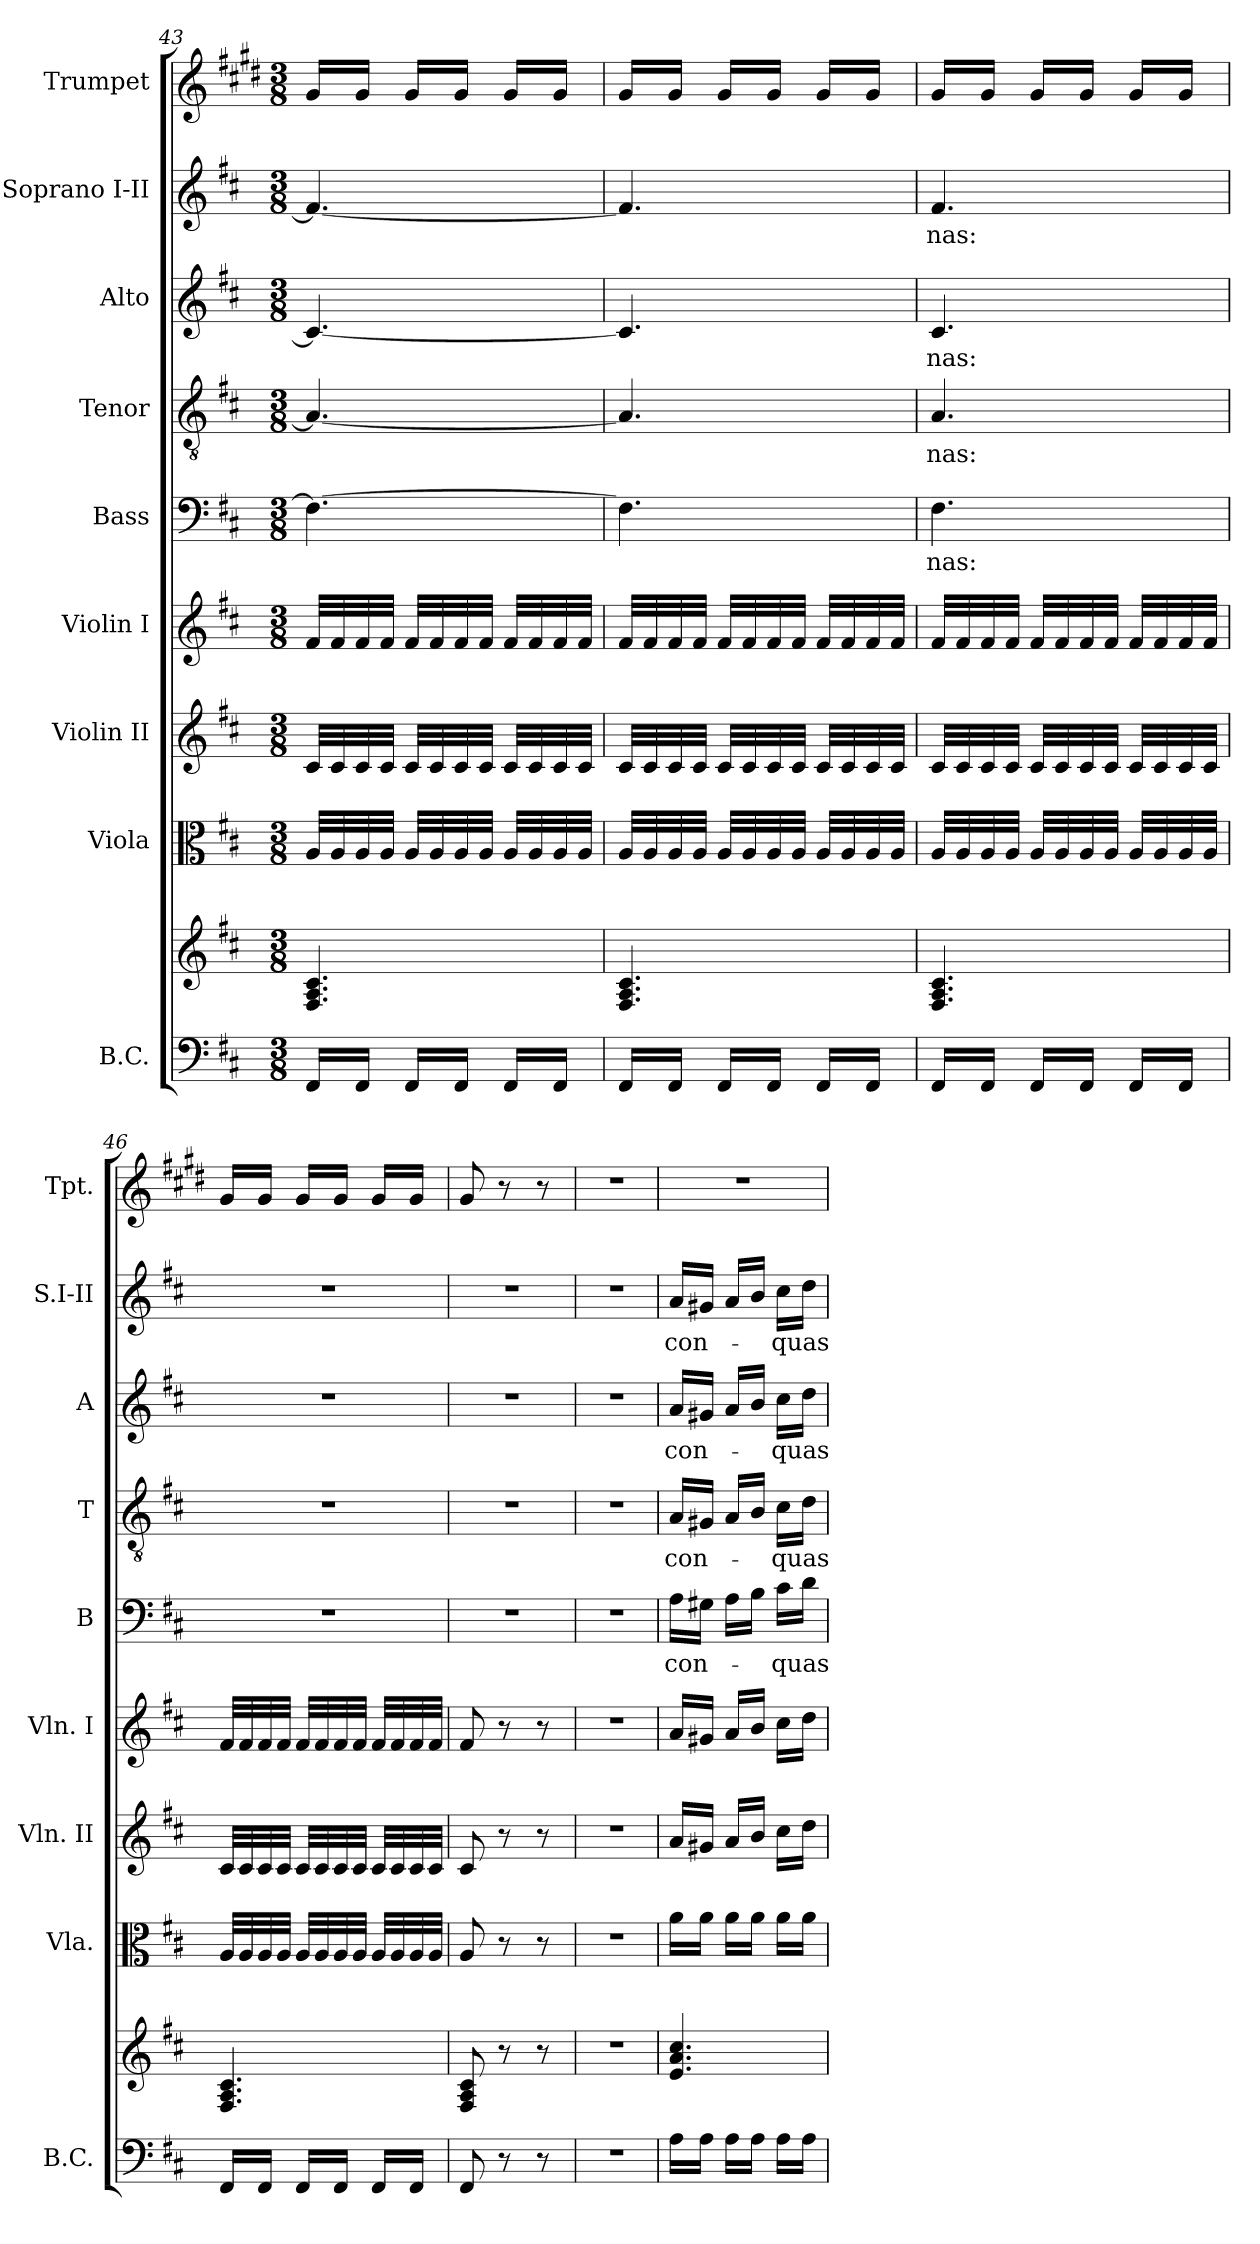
**kern	**kern	**kern	**kern	**kern	**kern	**text	**kern	**text	**kern	**text	**kern	**text	**kern
*part9	*part9	*part8	*part7	*part6	*part5	*part5	*part4	*part4	*part3	*part3	*part2	*part2	*part1
*staff10	*staff9	*staff8	*staff7	*staff6	*staff5	*staff5	*staff4	*staff4	*staff3	*staff3	*staff2	*staff2	*staff1
*I"B.C.	*	*I"Viola	*I"Violin II	*I"Violin I	*I"Bass	*	*I"Tenor	*	*I"Alto	*	*I"Soprano I-II	*	*I"Trumpet
*I'B.C.	*	*I'Vla.	*I'Vln. II	*I'Vln. I	*I'B	*	*I'T	*	*I'A	*	*I'S.I-II	*	*I'Tpt.
*clefF4	*clefG2	*clefC3	*clefG2	*clefG2	*clefF4	*	*clefGv2	*	*clefG2	*	*clefG2	*	*clefG2
*	*	*	*	*	*	*	*	*	*	*	*	*	*ITrd1c2
*k[f#c#]	*k[f#c#]	*k[f#c#]	*k[f#c#]	*k[f#c#]	*k[f#c#]	*	*k[f#c#]	*	*k[f#c#]	*	*k[f#c#]	*	*k[f#c#]
*D:	*D:	*D:	*D:	*D:	*D:	*	*D:	*	*D:	*	*D:	*	*D:
*M3/8	*M3/8	*M3/8	*M3/8	*M3/8	*M3/8	*	*M3/8	*	*M3/8	*	*M3/8	*	*M3/8
=43	=43	=43	=43	=43	=43	=43	=43	=43	=43	=43	=43	=43	=43
16FF#/LL	4.F#/ 4.A/ 4.c#/	32A/LLL	32c#/LLL	32f#/LLL	4.F#\_	.	4.A/_	.	4.c#/_	.	4.f#/_	.	16f#/LL
.	.	32A/	32c#/	32f#/	.	.	.	.	.	.	.	.	.
16FF#/JJ	.	32A/	32c#/	32f#/	.	.	.	.	.	.	.	.	16f#/JJ
.	.	32A/JJJ	32c#/JJJ	32f#/JJJ	.	.	.	.	.	.	.	.	.
16FF#/LL	.	32A/LLL	32c#/LLL	32f#/LLL	.	.	.	.	.	.	.	.	16f#/LL
.	.	32A/	32c#/	32f#/	.	.	.	.	.	.	.	.	.
16FF#/JJ	.	32A/	32c#/	32f#/	.	.	.	.	.	.	.	.	16f#/JJ
.	.	32A/JJJ	32c#/JJJ	32f#/JJJ	.	.	.	.	.	.	.	.	.
16FF#/LL	.	32A/LLL	32c#/LLL	32f#/LLL	.	.	.	.	.	.	.	.	16f#/LL
.	.	32A/	32c#/	32f#/	.	.	.	.	.	.	.	.	.
16FF#/JJ	.	32A/	32c#/	32f#/	.	.	.	.	.	.	.	.	16f#/JJ
.	.	32A/JJJ	32c#/JJJ	32f#/JJJ	.	.	.	.	.	.	.	.	.
!!LO:PB:g=z
=44	=44	=44	=44	=44	=44	=44	=44	=44	=44	=44	=44	=44	=44
16FF#/LL	4.F#/ 4.A/ 4.c#/	32A/LLL	32c#/LLL	32f#/LLL	4.F#\]	.	4.A/]	.	4.c#/]	.	4.f#/]	.	16f#/LL
.	.	32A/	32c#/	32f#/	.	.	.	.	.	.	.	.	.
16FF#/JJ	.	32A/	32c#/	32f#/	.	.	.	.	.	.	.	.	16f#/JJ
.	.	32A/JJJ	32c#/JJJ	32f#/JJJ	.	.	.	.	.	.	.	.	.
16FF#/LL	.	32A/LLL	32c#/LLL	32f#/LLL	.	.	.	.	.	.	.	.	16f#/LL
.	.	32A/	32c#/	32f#/	.	.	.	.	.	.	.	.	.
16FF#/JJ	.	32A/	32c#/	32f#/	.	.	.	.	.	.	.	.	16f#/JJ
.	.	32A/JJJ	32c#/JJJ	32f#/JJJ	.	.	.	.	.	.	.	.	.
16FF#/LL	.	32A/LLL	32c#/LLL	32f#/LLL	.	.	.	.	.	.	.	.	16f#/LL
.	.	32A/	32c#/	32f#/	.	.	.	.	.	.	.	.	.
16FF#/JJ	.	32A/	32c#/	32f#/	.	.	.	.	.	.	.	.	16f#/JJ
.	.	32A/JJJ	32c#/JJJ	32f#/JJJ	.	.	.	.	.	.	.	.	.
=45	=45	=45	=45	=45	=45	=45	=45	=45	=45	=45	=45	=45	=45
!	!	!	!	!	!	!LO:LY:b	!	!LO:LY:b	!	!LO:LY:b	!	!LO:LY:b	!
16FF#/LL	4.F#/ 4.A/ 4.c#/	32A/LLL	32c#/LLL	32f#/LLL	4.F#\	-nas:	4.A/	-nas:	4.c#/	-nas:	4.f#/	-nas:	16f#/LL
.	.	32A/	32c#/	32f#/	.	.	.	.	.	.	.	.	.
16FF#/JJ	.	32A/	32c#/	32f#/	.	.	.	.	.	.	.	.	16f#/JJ
.	.	32A/JJJ	32c#/JJJ	32f#/JJJ	.	.	.	.	.	.	.	.	.
16FF#/LL	.	32A/LLL	32c#/LLL	32f#/LLL	.	.	.	.	.	.	.	.	16f#/LL
.	.	32A/	32c#/	32f#/	.	.	.	.	.	.	.	.	.
16FF#/JJ	.	32A/	32c#/	32f#/	.	.	.	.	.	.	.	.	16f#/JJ
.	.	32A/JJJ	32c#/JJJ	32f#/JJJ	.	.	.	.	.	.	.	.	.
16FF#/LL	.	32A/LLL	32c#/LLL	32f#/LLL	.	.	.	.	.	.	.	.	16f#/LL
.	.	32A/	32c#/	32f#/	.	.	.	.	.	.	.	.	.
16FF#/JJ	.	32A/	32c#/	32f#/	.	.	.	.	.	.	.	.	16f#/JJ
.	.	32A/JJJ	32c#/JJJ	32f#/JJJ	.	.	.	.	.	.	.	.	.
=46	=46	=46	=46	=46	=46	=46	=46	=46	=46	=46	=46	=46	=46
16FF#/LL	4.F#/ 4.A/ 4.c#/	32A/LLL	32c#/LLL	32f#/LLL	4.r	.	4.r	.	4.r	.	4.r	.	16f#/LL
.	.	32A/	32c#/	32f#/	.	.	.	.	.	.	.	.	.
16FF#/JJ	.	32A/	32c#/	32f#/	.	.	.	.	.	.	.	.	16f#/JJ
.	.	32A/JJJ	32c#/JJJ	32f#/JJJ	.	.	.	.	.	.	.	.	.
16FF#/LL	.	32A/LLL	32c#/LLL	32f#/LLL	.	.	.	.	.	.	.	.	16f#/LL
.	.	32A/	32c#/	32f#/	.	.	.	.	.	.	.	.	.
16FF#/JJ	.	32A/	32c#/	32f#/	.	.	.	.	.	.	.	.	16f#/JJ
.	.	32A/JJJ	32c#/JJJ	32f#/JJJ	.	.	.	.	.	.	.	.	.
16FF#/LL	.	32A/LLL	32c#/LLL	32f#/LLL	.	.	.	.	.	.	.	.	16f#/LL
.	.	32A/	32c#/	32f#/	.	.	.	.	.	.	.	.	.
16FF#/JJ	.	32A/	32c#/	32f#/	.	.	.	.	.	.	.	.	16f#/JJ
.	.	32A/JJJ	32c#/JJJ	32f#/JJJ	.	.	.	.	.	.	.	.	.
=47	=47	=47	=47	=47	=47	=47	=47	=47	=47	=47	=47	=47	=47
8FF#/	8F#/ 8A/ 8c#/	8A/	8c#/	8f#/	4.r	.	4.r	.	4.r	.	4.r	.	8f#/
8r	8r	8r	8r	8r	.	.	.	.	.	.	.	.	8r
8r	8r	8r	8r	8r	.	.	.	.	.	.	.	.	8r
=48	=48	=48	=48	=48	=48	=48	=48	=48	=48	=48	=48	=48	=48
4.r	4.r	4.r	4.r	4.r	4.r	.	4.r	.	4.r	.	4.r	.	4.r
!!LO:PB:g=z
=49	=49	=49	=49	=49	=49	=49	=49	=49	=49	=49	=49	=49	=49
!	!	!	!	!	!	!LO:LY:b	!	!LO:LY:b	!	!LO:LY:b	!	!LO:LY:b	!
16A\LL	4.e/ 4.a/ 4.cc#/	16a\LL	16a/LL	16a/LL	16A\LL	con-	16A/LL	con-	16a/LL	con-	16a/LL	con-	4.r
16A\JJ	.	16a\JJ	16g#X/JJ	16g#X/JJ	16G#X\JJ	.	16G#X/JJ	.	16g#X/JJ	.	16g#X/JJ	.	.
16A\LL	.	16a\LL	16a/LL	16a/LL	16A\LL	.	16A/LL	.	16a/LL	.	16a/LL	.	.
16A\JJ	.	16a\JJ	16b/JJ	16b/JJ	16B\JJ	.	16B/JJ	.	16b/JJ	.	16b/JJ	.	.
!	!	!	!	!	!	!LO:LY:b	!	!LO:LY:b	!	!LO:LY:b	!	!LO:LY:b	!
16A\LL	.	16a\LL	16cc#\LL	16cc#\LL	16c#\LL	-quas-	16c#\LL	-quas-	16cc#\LL	-quas-	16cc#\LL	-quas-	.
16A\JJ	.	16a\JJ	16dd\JJ	16dd\JJ	16d\JJ	.	16d\JJ	.	16dd\JJ	.	16dd\JJ	.	.
=	=	=	=	=	=	=	=	=	=	=	=	=	=
*-	*-	*-	*-	*-	*-	*-	*-	*-	*-	*-	*-	*-	*-
